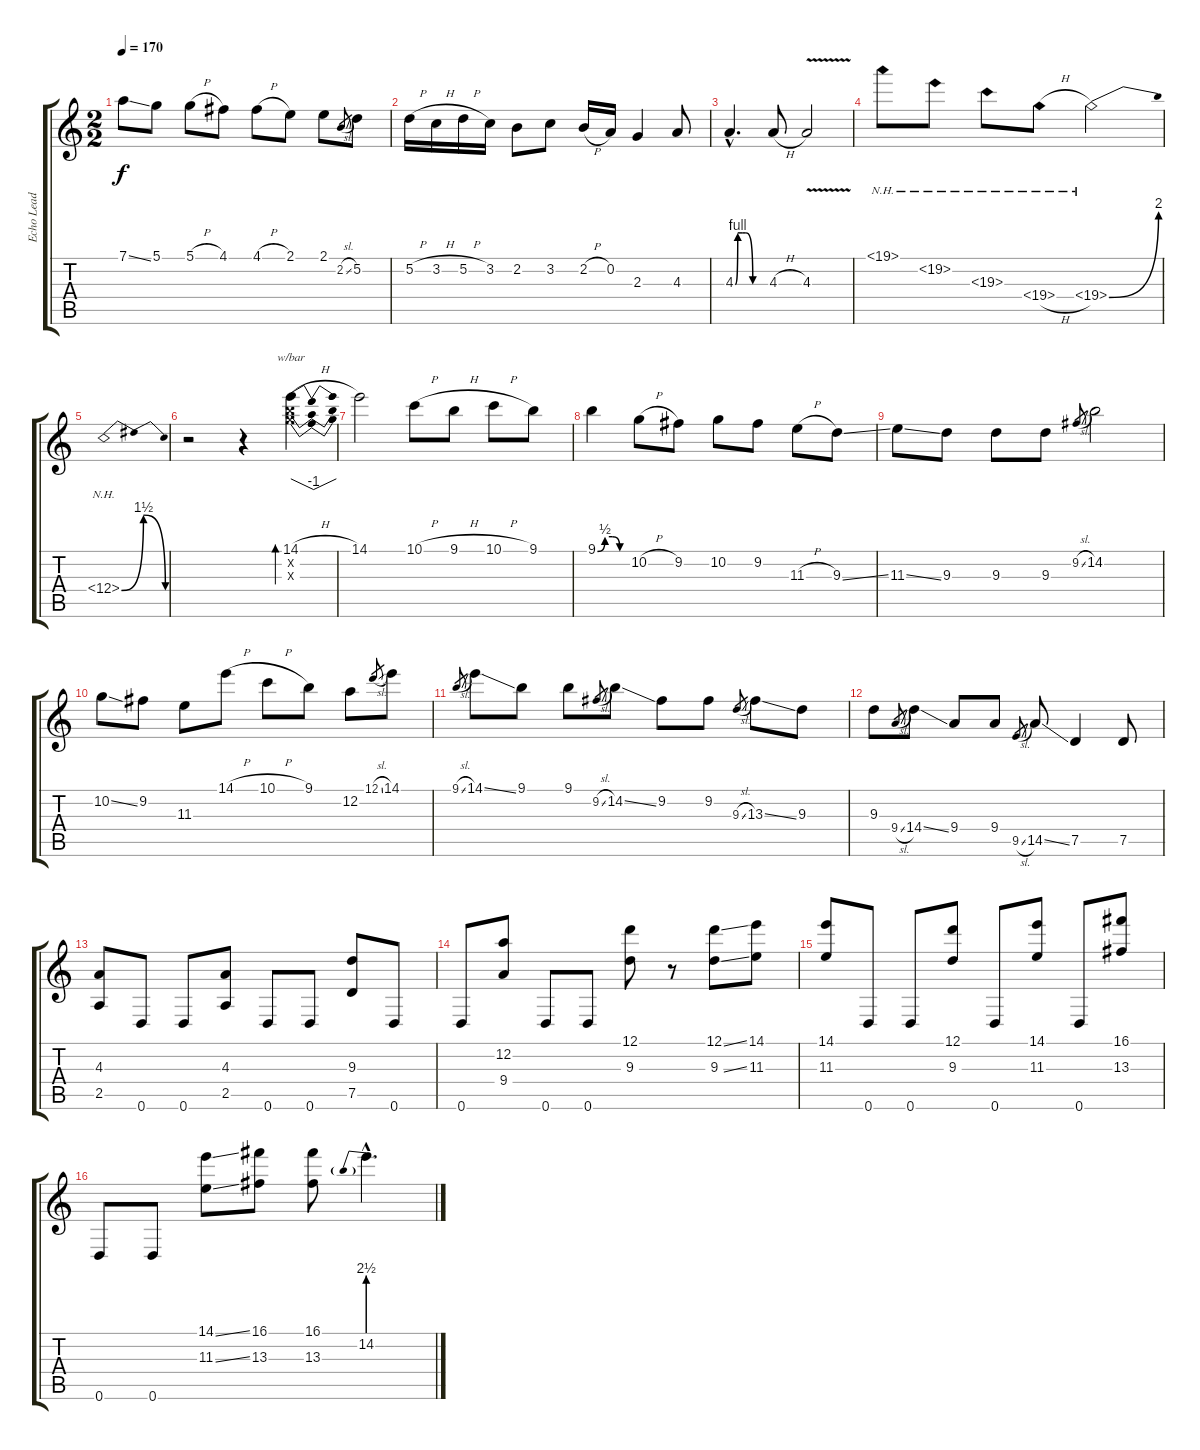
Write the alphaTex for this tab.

\track ("Echo Lead" "Echo Lead") {instrument distortionguitar}
\staff {score tabs}
\tuning (D4 A3 F3 C3 G2 D2) {hide}
\ts (2 2)
\tempo 170
\clef g2
\ks c
7.1{ss}.8{dy f} 5.1.8 5.1{h}.8 4.1.8 4.1{h}.8 2.1.8 2.1.8 2.2{sl}.8{gr} 5.2.8 |
5.2{h}.16 3.2{h}.16 5.2{h}.16 3.2.16 2.2.8 3.2.8 2.2{h}.16 0.2.16 2.3.4 4.3.8 |
4.3{be (custom 0 0 5 4 15 4 21 4 35 0 45 0 60 0) hac}.4{d} 4.3{h}.8 4.3{v}.2 |
19.1{nh}.8 19.2{nh}.8 19.3{nh}.8 19.4{nh h}.8 19.4{be (bend 0 0 60 8) nh}.2 |
23.4{be (bendrelease 0 0 41 6 53 6 60 0) nh}.1 |
r.2 r.4 (14.1{h} 14.2{x} 14.3{x}).4{tbe (dip default 0 0 30 -4 60 0) bd 480} |
14.1.2 10.1{h}.8 9.1{h}.8 10.1{h}.8 9.1.8 |
9.1{be (custom 0 0 15 2 30 2 45 0 60 0)}.4 10.2{h}.8 9.2.8 10.2.8 9.2.8 11.3{h}.8 9.3{ss}.8 |
11.3{ss}.8 9.3.8 9.3.8 9.3.8 9.2{sl}.8{gr} 14.2.2 |
10.2{ss}.8 9.2.8 11.3.8 14.1{h}.8 10.1{h}.8 9.1.8 12.2.8 12.1{sl}.8{gr} 14.1.8 |
9.1{sl}.8{gr} 14.1{ss}.8 9.1.8 9.1.8 9.2{sl}.8{gr} 14.2{ss}.8 9.2.8 9.2.8 9.3{sl}.8{gr} 13.3{ss}.8 9.3.8 |
9.3.8 9.4{sl}.8{gr} 14.4{ss}.8 9.4.8 9.4.8 9.5{sl}.8{gr} 14.5{ss}.8 7.5.4 7.5.8 |
(4.3 2.5).8 0.6.8 0.6.8 (4.3 2.5).8 0.6.8 0.6.8 (9.3 7.5).8 0.6.8 |
0.6.8 (12.2 9.4).8 0.6.8 0.6.8 (12.1 9.3).8 r.8 (12.1{ss} 9.3{ss}).8 (14.1 11.3).8 |
(14.1 11.3).8 0.6.8 0.6.8 (12.1 9.3).8 0.6.8 (14.1 11.3).8 0.6.8 (16.1 13.3).8 |
0.6.8 0.6.8 (14.1{ss} 11.3{ss}).8 (16.1 13.3).8 (16.1 13.3).8 14.2{be (prebend 0 10 60 10) hac}.4{d}
